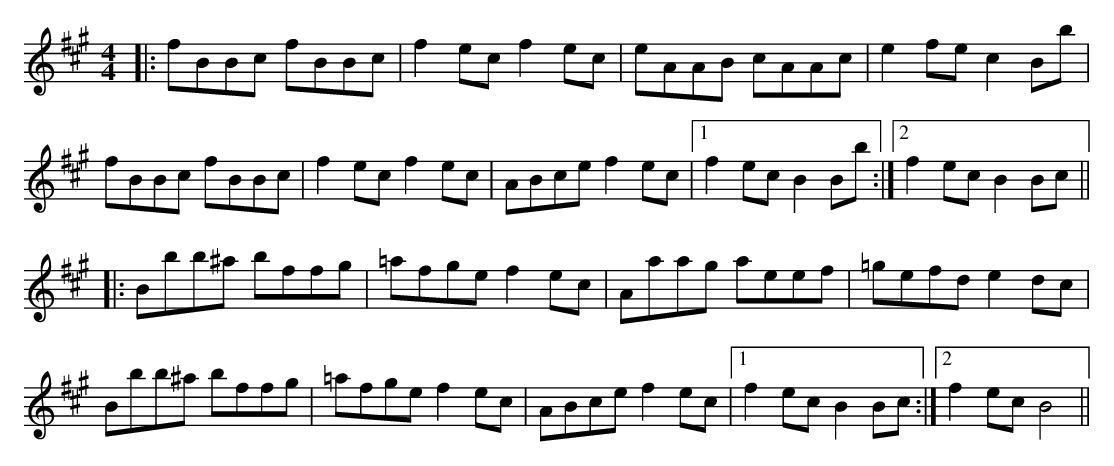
X:1
M:4/4
K:Bdor
|:fBBc fBBc|f2ec f2ec|eAAB cAAc|e2fe c2Bb|
fBBc fBBc|f2ec f2ec|ABce f2ec|1 f2ec B2Bb:|2 f2ec B2Bc||
|:Bbb^a bffg|=afge f2ec|Aaag aeef|=gefd e2dc|
Bbb^a bffg|=afge f2ec|ABce f2ec|1 f2ec B2Bc:|2 f2ec B4||
